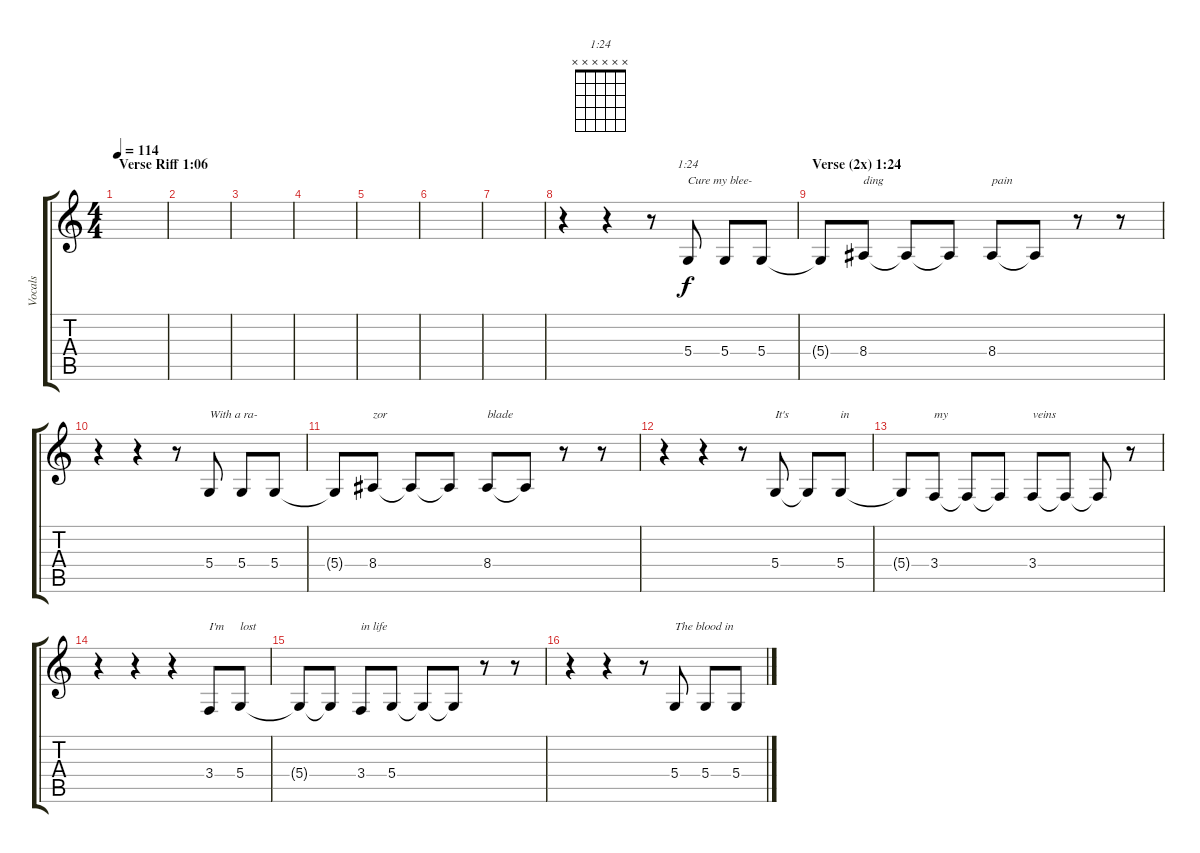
\track ("Vocals" "Vocals") {instrument stringensemble1}
\staff {score tabs}
\tuning (E4 B3 G3 D3 A2 E2) {hide}
\chord ("1:24" x x x x x x)
\ts (4 4)
\section ("" "Verse Riff 1:06 ")
\tempo 114
\clef g2
\ks c
|
|
|
|
|
|
|
r.4 r.4 r.8 5.4.8{ch "1:24" txt "Cure my blee-"} 5.4.8 5.4.8 |
\section ("" "Verse (2x) 1:24")
5.4{t}.8 8.4.8{txt "ding"} 8.4{t}.8 8.4{t}.8 8.4.8{txt "pain"} 8.4{t}.8 r.8 r.8 |
r.4 r.4 r.8 5.4.8{txt "With a ra-"} 5.4.8 5.4.8 |
5.4{t}.8 8.4.8{txt "zor"} 8.4{t}.8 8.4{t}.8 8.4.8{txt "blade"} 8.4{t}.8 r.8 r.8 |
r.4 r.4 r.8 5.4.8{txt "It's"} 5.4{t}.8 5.4.8{txt "in"} |
5.4{t}.8 3.4.8{txt "my"} 3.4{t}.8 3.4{t}.8 3.4.8{txt "veins"} 3.4{t}.8 3.4{t}.8 r.8 |
r.4 r.4 r.4 3.4.8{txt "I'm"} 5.4.8{txt "lost"} |
5.4{t}.8 5.4{t}.8 3.4.8{txt "in life"} 5.4.8 5.4{t}.8 5.4{t}.8 r.8 r.8 |
r.4 r.4 r.8 5.4.8{txt "The blood in"} 5.4.8 5.4.8
